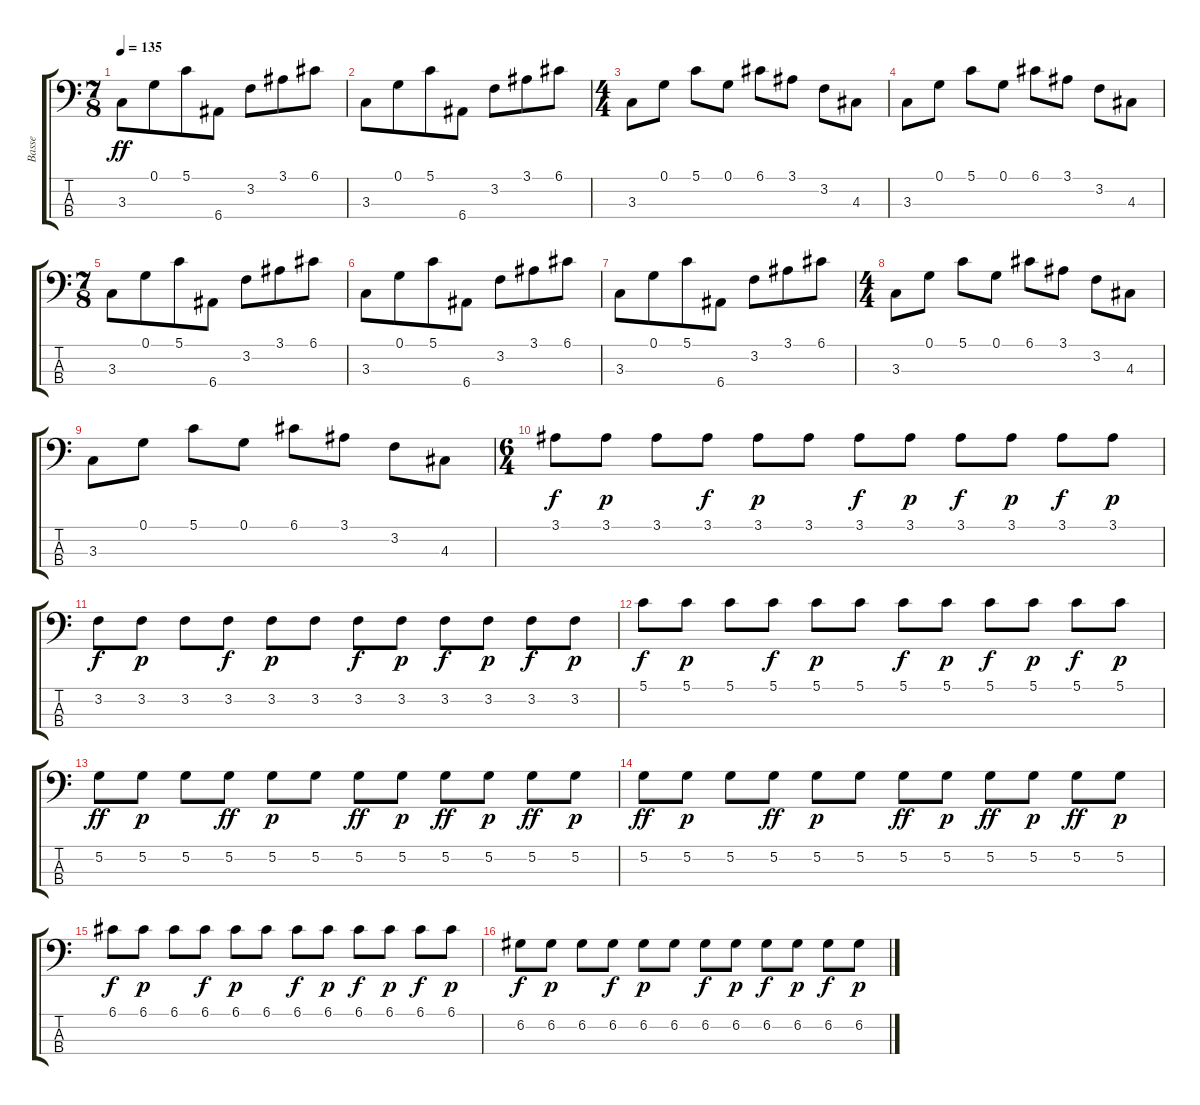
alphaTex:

\track ("Basse" "Basse") {instrument electricbassfinger}
\staff {score tabs}
\tuning (G2 D2 A1 E1) {hide}
\ts (7 8)
\tempo 135
\clef f4
\ks c
3.3.8{dy ff} 0.1.8 5.1.8 6.4.8 3.2.8 3.1.8 6.1.8 |
3.3.8 0.1.8 5.1.8 6.4.8 3.2.8 3.1.8 6.1.8 |
\ts (4 4)
3.3.8 0.1.8 5.1.8 0.1.8 6.1.8 3.1.8 3.2.8 4.3.8 |
3.3.8 0.1.8 5.1.8 0.1.8 6.1.8 3.1.8 3.2.8 4.3.8 |
\ts (7 8)
3.3.8 0.1.8 5.1.8 6.4.8 3.2.8 3.1.8 6.1.8 |
3.3.8 0.1.8 5.1.8 6.4.8 3.2.8 3.1.8 6.1.8 |
3.3.8 0.1.8 5.1.8 6.4.8 3.2.8 3.1.8 6.1.8 |
\ts (4 4)
3.3.8 0.1.8 5.1.8 0.1.8 6.1.8 3.1.8 3.2.8 4.3.8 |
3.3.8 0.1.8 5.1.8 0.1.8 6.1.8 3.1.8 3.2.8 4.3.8 |
\ts (6 4)
3.1.8{dy f} 3.1.8{dy p} 3.1.8 3.1.8{dy f} 3.1.8{dy p} 3.1.8 3.1.8{dy f} 3.1.8{dy p} 3.1.8{dy f} 3.1.8{dy p} 3.1.8{dy f} 3.1.8{dy p} |
3.2.8{dy f} 3.2.8{dy p} 3.2.8 3.2.8{dy f} 3.2.8{dy p} 3.2.8 3.2.8{dy f} 3.2.8{dy p} 3.2.8{dy f} 3.2.8{dy p} 3.2.8{dy f} 3.2.8{dy p} |
5.1.8{dy f} 5.1.8{dy p} 5.1.8 5.1.8{dy f} 5.1.8{dy p} 5.1.8 5.1.8{dy f} 5.1.8{dy p} 5.1.8{dy f} 5.1.8{dy p} 5.1.8{dy f} 5.1.8{dy p} |
5.2.8{dy ff} 5.2.8{dy p} 5.2.8 5.2.8{dy ff} 5.2.8{dy p} 5.2.8 5.2.8{dy ff} 5.2.8{dy p} 5.2.8{dy ff} 5.2.8{dy p} 5.2.8{dy ff} 5.2.8{dy p} |
5.2.8{dy ff} 5.2.8{dy p} 5.2.8 5.2.8{dy ff} 5.2.8{dy p} 5.2.8 5.2.8{dy ff} 5.2.8{dy p} 5.2.8{dy ff} 5.2.8{dy p} 5.2.8{dy ff} 5.2.8{dy p} |
6.1.8{dy f} 6.1.8{dy p} 6.1.8 6.1.8{dy f} 6.1.8{dy p} 6.1.8 6.1.8{dy f} 6.1.8{dy p} 6.1.8{dy f} 6.1.8{dy p} 6.1.8{dy f} 6.1.8{dy p} |
6.2.8{dy f} 6.2.8{dy p} 6.2.8 6.2.8{dy f} 6.2.8{dy p} 6.2.8 6.2.8{dy f} 6.2.8{dy p} 6.2.8{dy f} 6.2.8{dy p} 6.2.8{dy f} 6.2.8{dy p}
